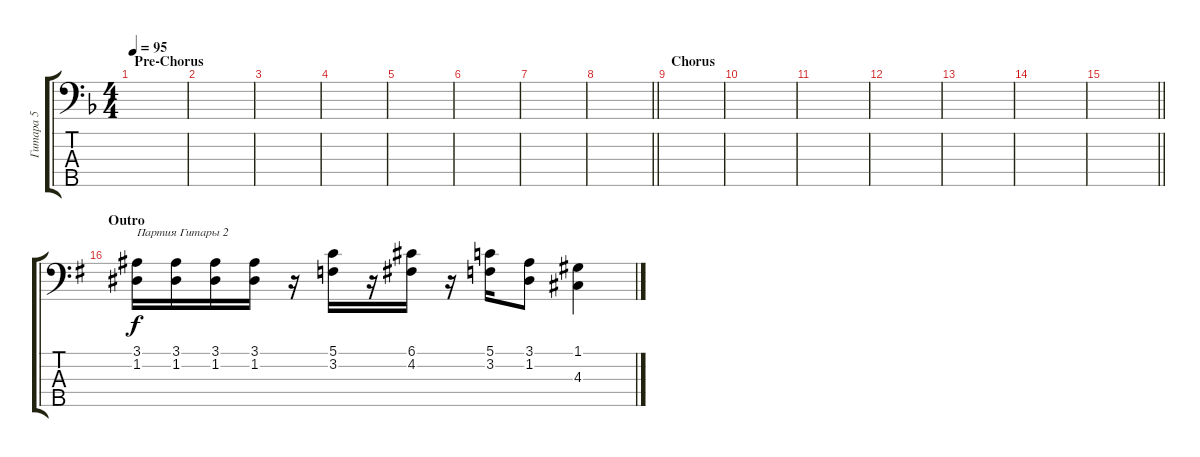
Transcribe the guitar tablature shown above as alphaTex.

\track ("Гитара 5" "Гитара 5") {instrument distortionguitar}
\staff {score tabs}
\tuning (G2 D2 A1 E1 B0) {hide}
\ts (4 4)
\section ("" "Pre-Chorus")
\tempo 95
\clef f4
\ks dminor
|
|
|
|
|
|
|
\barLineRight lightlight
|
\section ("" "Chorus")
|
|
|
|
|
|
\barLineRight lightlight
|
\section ("" "Outro")
\ks eminor
(3.1 1.2).16{txt "Партия Гитары 2" volume 15 balance 6} (3.1 1.2).16 (3.1 1.2).16 (3.1 1.2).16 r.16 (5.1 3.2).16 r.16 (6.1 4.2).16 r.16 (5.1 3.2).16 (3.1 1.2).8 (1.1 4.3).4
